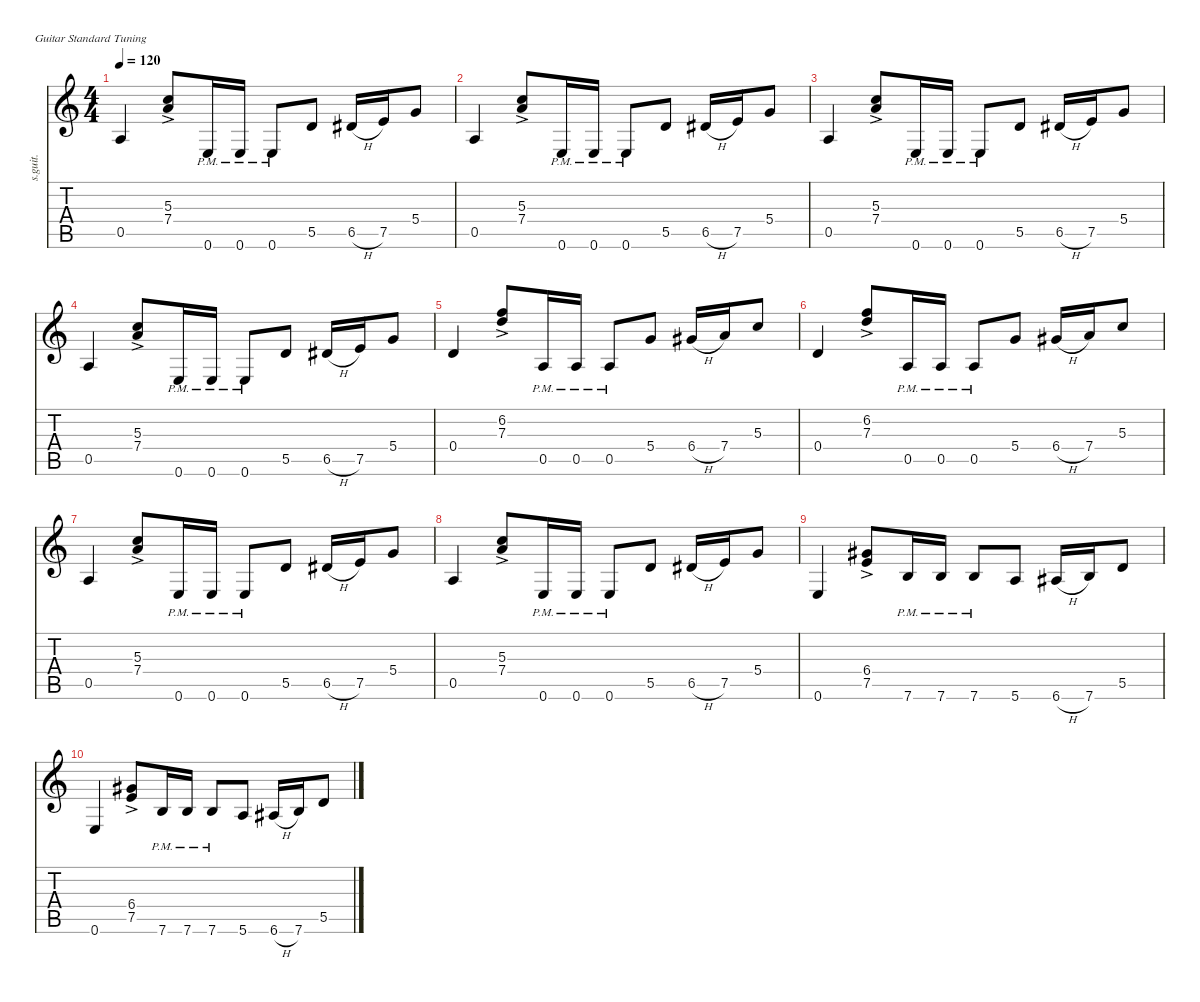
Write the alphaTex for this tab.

\defaultSystemsLayout 4
\hideDynamics
\bracketExtendMode nobrackets
\otherSystemsTrackNameOrientation horizontal
\track ("Steel Guitar" "s.guit.") {instrument acousticguitarsteel}
\staff {score tabs}
\tuning (E4 B3 G3 D3 A2 E2)
\ts (4 4)
\tempo 120
\clef g2
\ks c
0.5.4{dy mf instrument acousticguitarsteel beam Up} (7.4{ac} 5.3{ac}).8{beam Up} 0.6{pm}.16{beam Up} 0.6{pm}.16{beam Up} 0.6{pm}.8{beam Up} 5.5.8{beam Up} 6.5{h acc #}.16{beam Up} 7.5.16{beam Up} 5.4.8{beam Up} |
0.5.4{beam Up} (7.4{ac} 5.3{ac}).8{beam Up} 0.6{pm}.16{beam Up} 0.6{pm}.16{beam Up} 0.6{pm}.8{beam Up} 5.5.8{beam Up} 6.5{h acc #}.16{beam Up} 7.5.16{beam Up} 5.4.8{beam Up} |
0.5.4{beam Up} (7.4{ac} 5.3{ac}).8{beam Up} 0.6{pm}.16{beam Up} 0.6{pm}.16{beam Up} 0.6{pm}.8{beam Up} 5.5.8{beam Up} 6.5{h acc #}.16{beam Up} 7.5.16{beam Up} 5.4.8{beam Up} |
0.5.4{beam Up} (7.4{ac} 5.3{ac}).8{beam Up} 0.6{pm}.16{beam Up} 0.6{pm}.16{beam Up} 0.6{pm}.8{beam Up} 5.5.8{beam Up} 6.5{h acc #}.16{beam Up} 7.5.16{beam Up} 5.4.8{beam Up} |
0.4.4{beam Up} (6.2{ac} 7.3{ac}).8{beam Up} 0.5{pm}.16{beam Up} 0.5{pm}.16{beam Up} 0.5{pm}.8{beam Up} 5.4.8{beam Up} 6.4{h acc #}.16{beam Up} 7.4.16{beam Up} 5.3.8{beam Up} |
0.4.4{beam Up} (6.2{ac} 7.3{ac}).8{beam Up} 0.5{pm}.16{beam Up} 0.5{pm}.16{beam Up} 0.5{pm}.8{beam Up} 5.4.8{beam Up} 6.4{h acc #}.16{beam Up} 7.4.16{beam Up} 5.3.8{beam Up} |
0.5.4{beam Up} (7.4{ac} 5.3{ac}).8{beam Up} 0.6{pm}.16{beam Up} 0.6{pm}.16{beam Up} 0.6{pm}.8{beam Up} 5.5.8{beam Up} 6.5{h acc #}.16{beam Up} 7.5.16{beam Up} 5.4.8{beam Up} |
0.5.4{beam Up} (7.4{ac} 5.3{ac}).8{beam Up} 0.6{pm}.16{beam Up} 0.6{pm}.16{beam Up} 0.6{pm}.8{beam Up} 5.5.8{beam Up} 6.5{h acc #}.16{beam Up} 7.5.16{beam Up} 5.4.8{beam Up} |
0.6.4{beam Up} (7.5{ac} 6.4{ac acc #}).8{beam Up} 7.6{pm}.16{beam Up} 7.6{pm}.16{beam Up} 7.6{pm}.8{beam Up} 5.6.8{beam Up} 6.6{h acc #}.16{beam Up} 7.6.16{beam Up} 5.5.8{beam Up} |
0.6.4{beam Up} (7.5{ac} 6.4{ac acc #}).8{beam Up} 7.6{pm}.16{beam Up} 7.6{pm}.16{beam Up} 7.6{pm}.8{beam Up} 5.6.8{beam Up} 6.6{h acc #}.16{beam Up} 7.6.16{beam Up} 5.5.8{beam Up}
